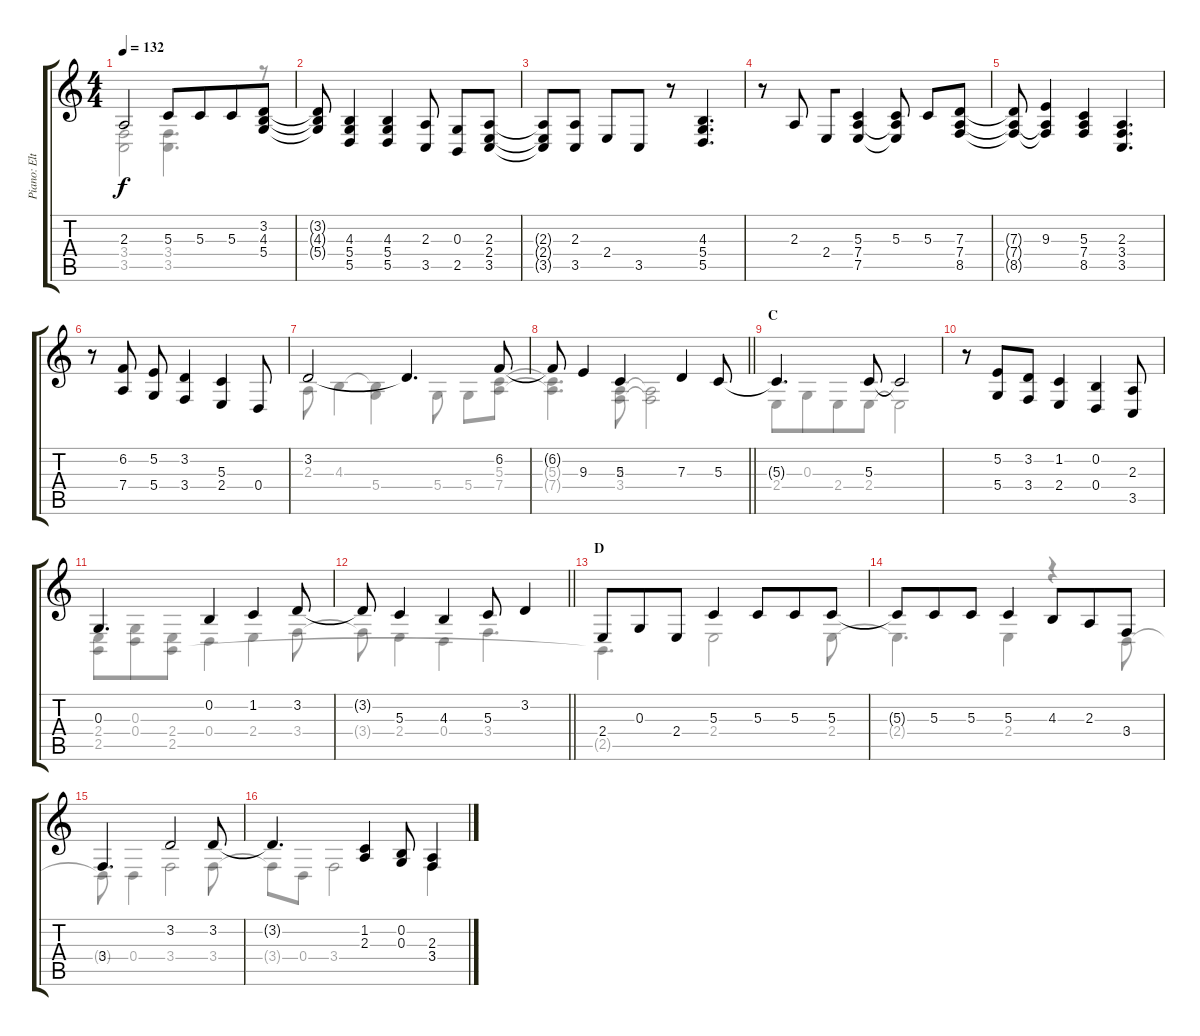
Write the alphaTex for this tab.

\track ("Piano: Elton John" "Piano: Elt") {instrument electricgrandpiano}
\staff {score tabs}
\tuning (E4 B3 G3 D3 A2 E2) {hide}
\voice
\ts (4 4)
\tempo 132
\clef g2
\ks c
2.3.2{dy f} 5.3.8 5.3.8{beam merge} 5.3.8 (3.2 4.3 5.4).8 |
(3.2{t} 4.3{t} 5.4{t}).8 (4.3 5.4 5.5).4 (4.3 5.4 5.5).4 (2.3 3.5).8 (0.3 2.5).8 (2.3 2.4 3.5).8 |
(2.3{t} 2.4{t} 3.5{t}).8 (2.3 3.5).8 2.4.8 3.5.8 r.8 (4.3 5.4 5.5).4{d} |
r.8 2.3.8 2.4.8{beam merge} (5.3 7.4 7.5).4 (5.3 7.4{t} 7.5{t}).8 5.3.8 (7.3 7.4 8.5).8 |
(7.3{t} 7.4{t} 8.5{t}).8 (9.3 7.4{t} 8.5{t}).4 (5.3 7.4 8.5).4 (2.3 3.4 3.5).4{d} |
r.8 (6.2 7.4).8 (5.2 5.4).8 (3.2 3.4).4 (5.3 2.4).4 0.4.8 |
3.2.2 3.2{t}.4{d} 6.2.8 |
\barLineRight lightlight
6.2{t}.8 9.3.4 5.3.4 7.3.4 5.3.8 |
\section ("" "C")
5.3{t}.4{d} 5.3.8 5.3{t}.2 |
r.8 (5.2 5.4).8{beam merge} (3.2 3.4).8 (1.2 2.4).4 (0.2 0.4).4 (2.3 3.5).8 |
0.3.4{d} 0.2.4{beam merge} 1.2.4 3.2.8 |
\barLineRight lightlight
3.2{t}.8 5.3.4 4.3.4 5.3.8 3.2.4 |
\section ("" "D")
2.4.8 0.3.8{beam merge} 2.4.8 5.3.4 5.3.8{beam merge} 5.3.8 5.3.8 |
5.3{t}.8 5.3.8{beam merge} 5.3.8 5.3.4 4.3.8{beam merge} 2.3.8 3.4.8 |
3.4.4{d} 3.2.2 3.2.8 |
3.2{t}.4{d} (1.2 2.3).4 (0.2 0.3).8 (2.3 3.4).4
\voice
\clef g2
\ottava regular
\simile none
\ks c
(3.4 3.5).2{dy f} (3.4 3.5).4{d} r.8 |
|
|
|
|
|
2.3.8 4.3.4 (4.3{t} 5.4).4 5.4.8 5.4.8 (5.3 7.4).8 |
\barLineRight lightlight
(5.3{t} 7.4{t}).4{d} (2.3 3.4).8 (2.3{t} 3.4{t}).2 |
2.4.8 0.3.8{beam merge} 2.4.8 2.4.8 2.4{t}.2 |
|
(2.4 2.5).8 (0.3 0.4).8{beam merge} (2.4 2.5).8 0.4.4 2.4.4 3.4.8 |
\barLineRight lightlight
3.4{t}.8 2.4.4 0.4.4 3.4.4{d} |
2.5{t}.4{d} 2.4.2 2.4.8 |
2.4{t}.4{d} 2.4.4 r.4 0.4.8 |
0.4{t}.8 0.4.4 3.4.2 3.4.8 |
3.4{t}.8 0.4.8 3.4.2 3.4.4
